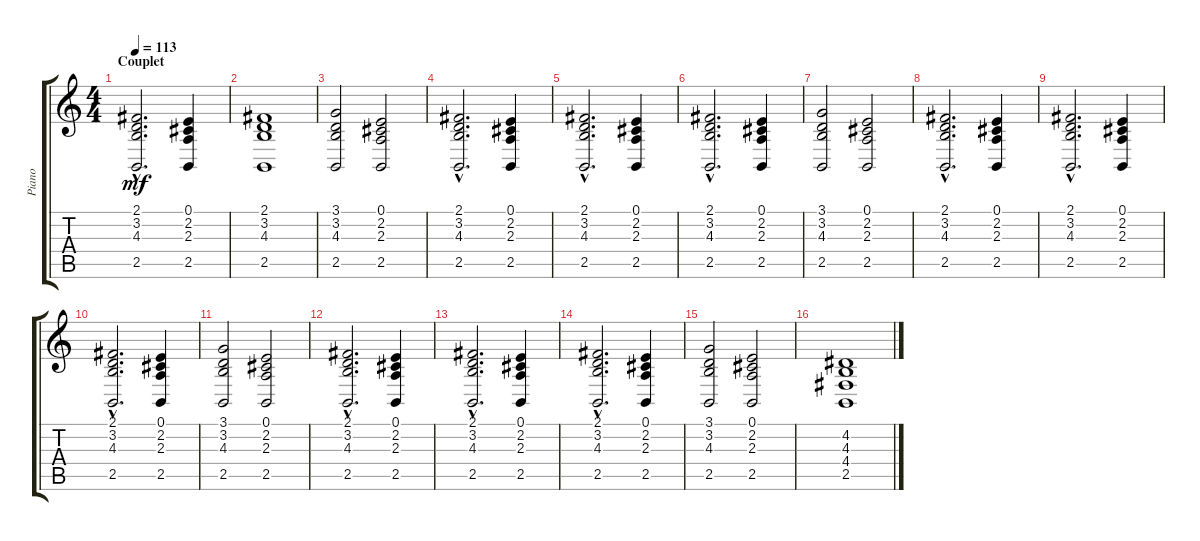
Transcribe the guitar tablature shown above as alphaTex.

\track ("Piano" "Piano") {instrument electricpiano2}
\staff {score tabs}
\tuning (E4 B3 G3 D3 A2 E2) {hide}
\ts (4 4)
\section ("" "Couplet")
\tempo 113
\clef g2
\ks c
(2.1{hac} 3.2{hac} 4.3{hac} 2.5{hac}).2{d dy mf} (0.1 2.2 2.3 2.5).4 |
(2.1 3.2 4.3 2.5).1 |
(3.1 3.2 4.3 2.5).2 (0.1 2.2 2.3 2.5).2 |
(2.1{hac} 3.2{hac} 4.3{hac} 2.5{hac}).2{d} (0.1 2.2 2.3 2.5).4 |
(2.1{hac} 3.2{hac} 4.3{hac} 2.5{hac}).2{d} (0.1 2.2 2.3 2.5).4 |
(2.1{hac} 3.2{hac} 4.3{hac} 2.5{hac}).2{d} (0.1 2.2 2.3 2.5).4 |
(3.1 3.2 4.3 2.5).2 (0.1 2.2 2.3 2.5).2 |
(2.1{hac} 3.2{hac} 4.3{hac} 2.5{hac}).2{d} (0.1 2.2 2.3 2.5).4 |
(2.1{hac} 3.2{hac} 4.3{hac} 2.5{hac}).2{d} (0.1 2.2 2.3 2.5).4 |
(2.1{hac} 3.2{hac} 4.3{hac} 2.5{hac}).2{d} (0.1 2.2 2.3 2.5).4 |
(3.1 3.2 4.3 2.5).2 (0.1 2.2 2.3 2.5).2 |
(2.1{hac} 3.2{hac} 4.3{hac} 2.5{hac}).2{d} (0.1 2.2 2.3 2.5).4 |
(2.1{hac} 3.2{hac} 4.3{hac} 2.5{hac}).2{d} (0.1 2.2 2.3 2.5).4 |
(2.1{hac} 3.2{hac} 4.3{hac} 2.5{hac}).2{d} (0.1 2.2 2.3 2.5).4 |
(3.1 3.2 4.3 2.5).2 (0.1 2.2 2.3 2.5).2 |
(4.2 4.3 4.4 2.5).1
